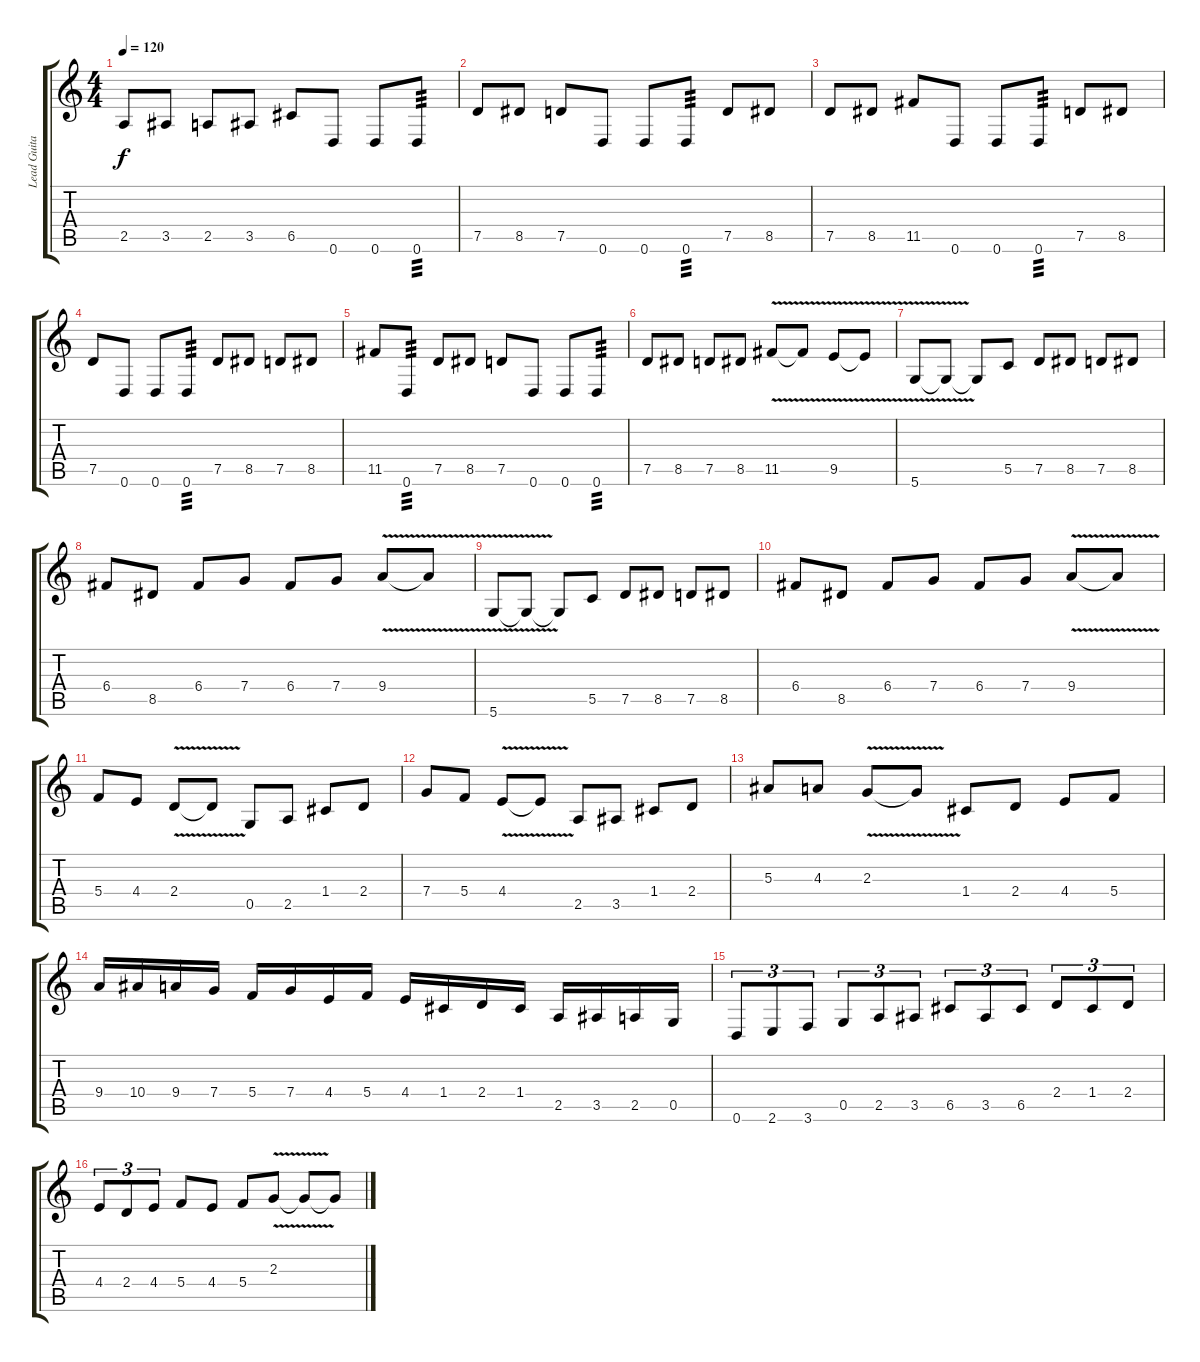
\track ("Lead Guitar" "Lead Guita") {instrument distortionguitar}
\staff {score tabs}
\tuning (D4 A3 F3 C3 G2 D2) {hide}
\ts (4 4)
\tempo 120
\clef g2
\ks c
2.5.8{dy f} 3.5.8 2.5.8 3.5.8 6.5.8 0.6.8 0.6.8 0.6.8{tp 3} |
7.5.8 8.5.8 7.5.8 0.6.8 0.6.8 0.6.8{tp 3} 7.5.8 8.5.8 |
7.5.8 8.5.8 11.5.8 0.6.8 0.6.8 0.6.8{tp 3} 7.5.8 8.5.8 |
7.5.8 0.6.8 0.6.8 0.6.8{tp 3} 7.5.8 8.5.8 7.5.8 8.5.8 |
11.5.8 0.6.8{tp 3} 7.5.8 8.5.8 7.5.8 0.6.8 0.6.8 0.6.8{tp 3} |
7.5.8 8.5.8 7.5.8 8.5.8 11.5{v}.8 11.5{t}.8 9.5{v}.8 9.5{t}.8 |
5.6{v}.8 5.6{t}.8 5.6{t}.8 5.5.8 7.5.8 8.5.8 7.5.8 8.5.8 |
6.4.8 8.5.8 6.4.8 7.4.8 6.4.8 7.4.8 9.4{v}.8 9.4{t}.8 |
5.6{v}.8 5.6{t}.8 5.6{t}.8 5.5.8 7.5.8 8.5.8 7.5.8 8.5.8 |
6.4.8 8.5.8 6.4.8 7.4.8 6.4.8 7.4.8 9.4{v}.8 9.4{t}.8 |
5.4.8{instrument distortionguitar} 4.4.8 2.4{v}.8 2.4{t}.8 0.5.8 2.5.8 1.4.8 2.4.8 |
7.4.8 5.4.8 4.4{v}.8 4.4{t}.8 2.5.8 3.5.8 1.4.8 2.4.8 |
5.3.8 4.3.8 2.3{v}.8 2.3{t}.8 1.4.8 2.4.8 4.4.8 5.4.8 |
9.4.16 10.4.16 9.4.16 7.4.16 5.4.16 7.4.16 4.4.16 5.4.16 4.4.16 1.4.16 2.4.16 1.4.16 2.5.16 3.5.16 2.5.16 0.5.16 |
0.6.8{tu (3 2)} 2.6.8{tu (3 2)} 3.6.8{tu (3 2)} 0.5.8{tu (3 2)} 2.5.8{tu (3 2)} 3.5.8{tu (3 2)} 6.5.8{tu (3 2)} 3.5.8{tu (3 2)} 6.5.8{tu (3 2)} 2.4.8{tu (3 2)} 1.4.8{tu (3 2)} 2.4.8{tu (3 2)} |
4.4.8{tu (3 2)} 2.4.8{tu (3 2)} 4.4.8{tu (3 2)} 5.4.8 4.4.8 5.4.8 2.3{v}.8 2.3{t}.8 2.3{t}.8
